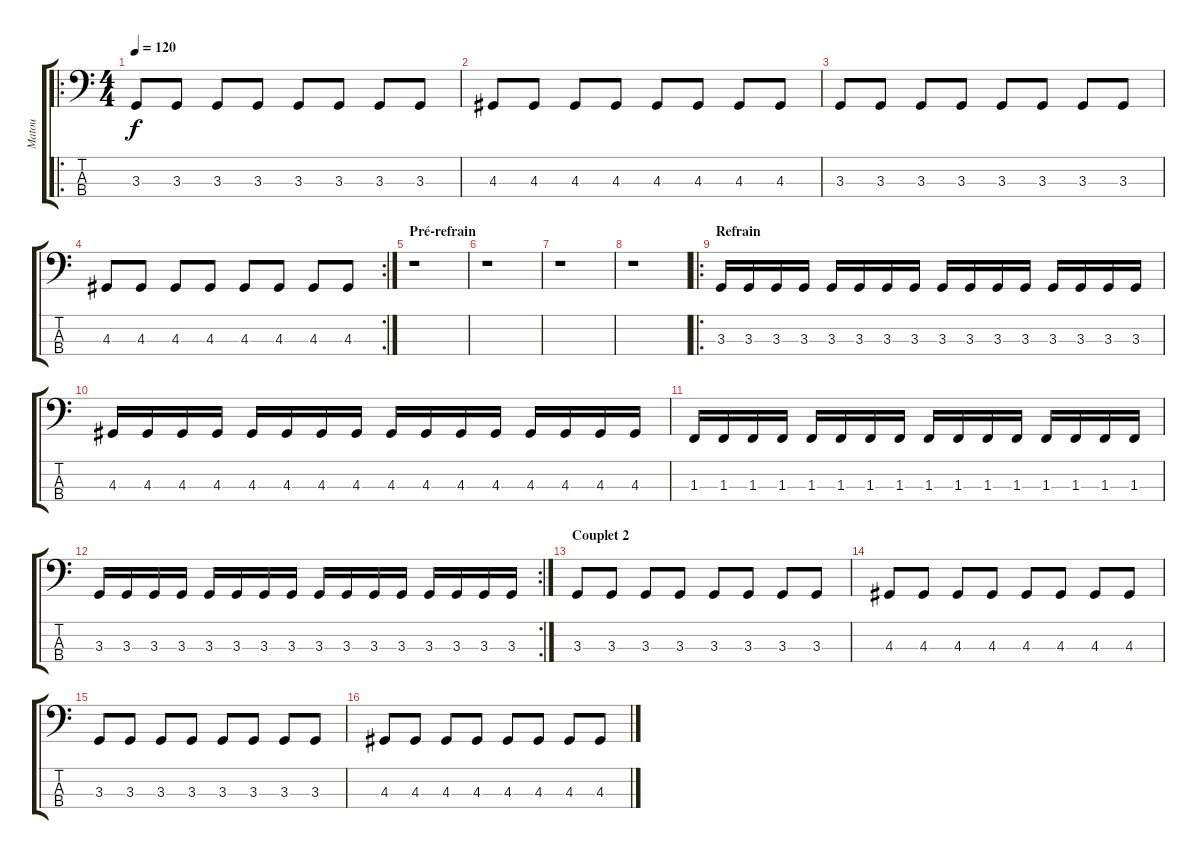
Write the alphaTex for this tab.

\track ("Matou" "Matou") {instrument slapbass2}
\staff {score tabs}
\tuning (D2 A1 E1 B0) {hide}
\ro
\ts (4 4)
\tempo 120
\clef f4
\ks c
3.3.8{dy f} 3.3.8 3.3.8 3.3.8 3.3.8 3.3.8 3.3.8 3.3.8 |
4.3.8 4.3.8 4.3.8 4.3.8 4.3.8 4.3.8 4.3.8 4.3.8 |
3.3.8 3.3.8 3.3.8 3.3.8 3.3.8 3.3.8 3.3.8 3.3.8 |
\rc 2
4.3.8 4.3.8 4.3.8 4.3.8 4.3.8 4.3.8 4.3.8 4.3.8 |
\section ("" "Pré-refrain")
r.1 |
r.1 |
r.1 |
r.1 |
\ro
\section ("" "Refrain")
3.3.16 3.3.16 3.3.16 3.3.16 3.3.16 3.3.16 3.3.16 3.3.16 3.3.16 3.3.16 3.3.16 3.3.16 3.3.16 3.3.16 3.3.16 3.3.16 |
4.3.16 4.3.16 4.3.16 4.3.16 4.3.16 4.3.16 4.3.16 4.3.16 4.3.16 4.3.16 4.3.16 4.3.16 4.3.16 4.3.16 4.3.16 4.3.16 |
1.3.16 1.3.16 1.3.16 1.3.16 1.3.16 1.3.16 1.3.16 1.3.16 1.3.16 1.3.16 1.3.16 1.3.16 1.3.16 1.3.16 1.3.16 1.3.16 |
\rc 2
3.3.16 3.3.16 3.3.16 3.3.16 3.3.16 3.3.16 3.3.16 3.3.16 3.3.16 3.3.16 3.3.16 3.3.16 3.3.16 3.3.16 3.3.16 3.3.16 |
\section ("" "Couplet 2")
3.3.8 3.3.8 3.3.8 3.3.8 3.3.8 3.3.8 3.3.8 3.3.8 |
4.3.8 4.3.8 4.3.8 4.3.8 4.3.8 4.3.8 4.3.8 4.3.8 |
3.3.8 3.3.8 3.3.8 3.3.8 3.3.8 3.3.8 3.3.8 3.3.8 |
4.3.8 4.3.8 4.3.8 4.3.8 4.3.8 4.3.8 4.3.8 4.3.8
